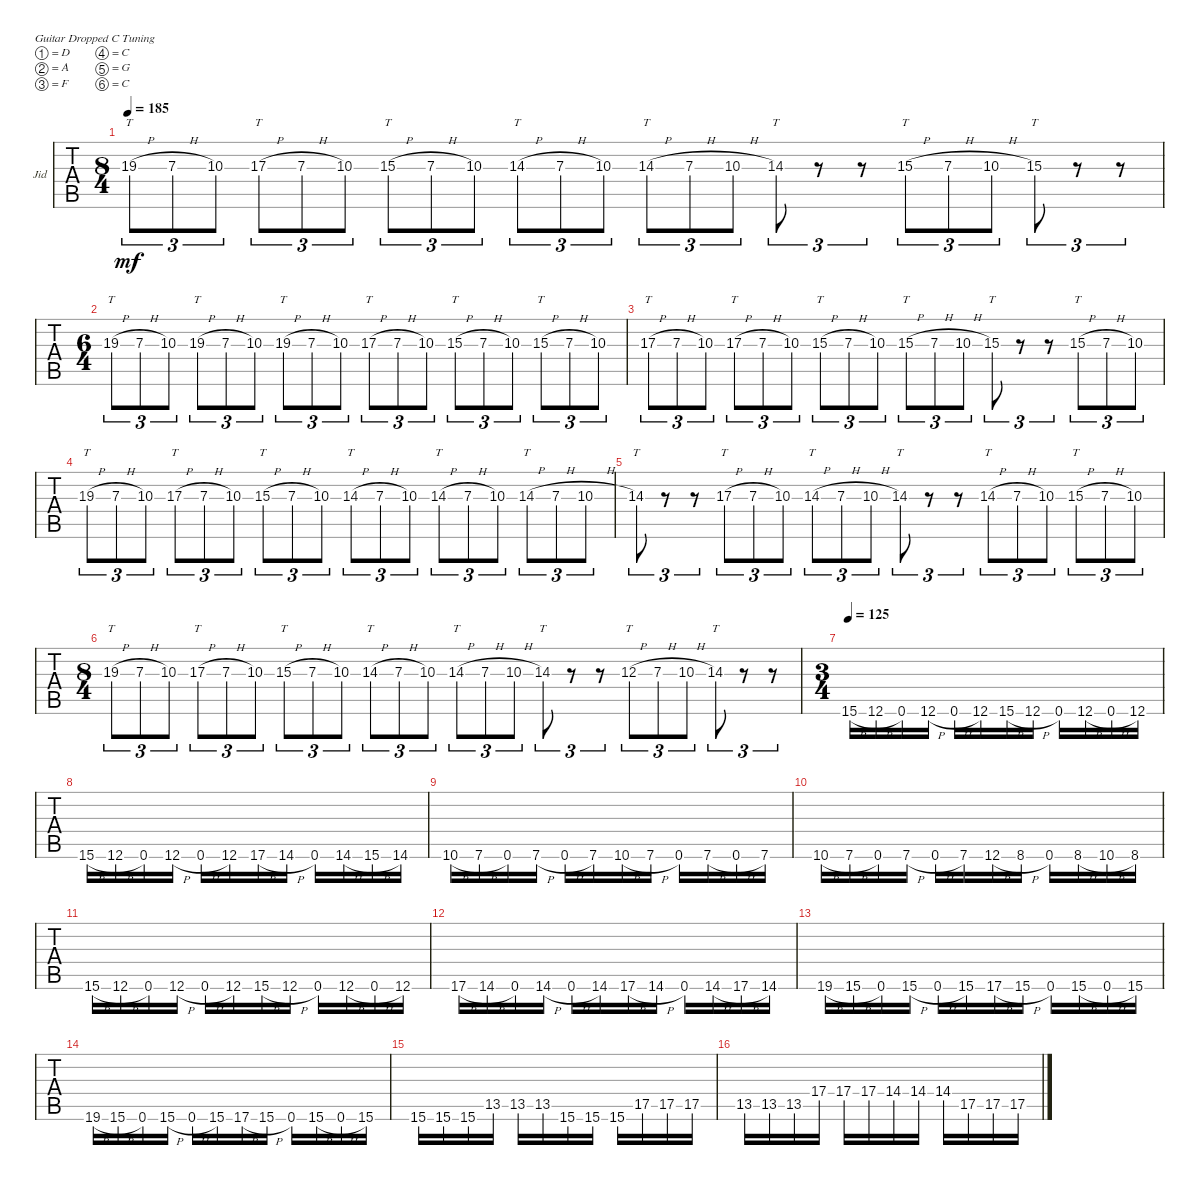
\defaultSystemsLayout 4
\bracketExtendMode groupsimilarinstruments
\firstSystemTrackNameOrientation horizontal
\otherSystemsTrackNameOrientation horizontal
\track ("Jid" "Jid") {instrument distortionguitar}
\staff {tabs}
\tuning (D4 A3 F3 C3 G2 C2)
\ts (8 4)
\tempo 185
\clef g2
\ks c
19.3{h}.8{tt tu (3 2) dy mf} 7.3{h}.8{tu (3 2)} 10.3.8{tu (3 2)} 17.3{h}.8{tt tu (3 2)} 7.3{h}.8{tu (3 2)} 10.3.8{tu (3 2)} 15.3{h}.8{tt tu (3 2)} 7.3{h}.8{tu (3 2)} 10.3.8{tu (3 2)} 14.3{h}.8{tt tu (3 2)} 7.3{h}.8{tu (3 2)} 10.3.8{tu (3 2)} 14.3{h}.8{tt tu (3 2)} 7.3{h}.8{tu (3 2)} 10.3{h}.8{tu (3 2)} 14.3.8{tt tu (3 2)} r.8{tu (3 2)} r.8{tu (3 2)} 15.3{h}.8{tt tu (3 2)} 7.3{h}.8{tu (3 2)} 10.3{h}.8{tu (3 2)} 15.3.8{tt tu (3 2)} r.8{tu (3 2)} r.8{tu (3 2)} |
\ts (6 4)
19.3{h}.8{tt tu (3 2)} 7.3{h}.8{tu (3 2)} 10.3.8{tu (3 2)} 19.3{h}.8{tt tu (3 2)} 7.3{h}.8{tu (3 2)} 10.3.8{tu (3 2)} 19.3{h}.8{tt tu (3 2)} 7.3{h}.8{tu (3 2)} 10.3.8{tu (3 2)} 17.3{h}.8{tt tu (3 2)} 7.3{h}.8{tu (3 2)} 10.3.8{tu (3 2)} 15.3{h}.8{tt tu (3 2)} 7.3{h}.8{tu (3 2)} 10.3.8{tu (3 2)} 15.3{h}.8{tt tu (3 2)} 7.3{h}.8{tu (3 2)} 10.3.8{tu (3 2)} |
17.3{h}.8{tt tu (3 2)} 7.3{h}.8{tu (3 2)} 10.3.8{tu (3 2)} 17.3{h}.8{tt tu (3 2)} 7.3{h}.8{tu (3 2)} 10.3.8{tu (3 2)} 15.3{h}.8{tt tu (3 2)} 7.3{h}.8{tu (3 2)} 10.3.8{tu (3 2)} 15.3{h}.8{tt tu (3 2)} 7.3{h}.8{tu (3 2)} 10.3{h}.8{tu (3 2)} 15.3.8{tt tu (3 2)} r.8{tu (3 2)} r.8{tu (3 2)} 15.3{h}.8{tt tu (3 2)} 7.3{h}.8{tu (3 2)} 10.3.8{tu (3 2)} |
19.3{h}.8{tt tu (3 2)} 7.3{h}.8{tu (3 2)} 10.3.8{tu (3 2)} 17.3{h}.8{tt tu (3 2)} 7.3{h}.8{tu (3 2)} 10.3.8{tu (3 2)} 15.3{h}.8{tt tu (3 2)} 7.3{h}.8{tu (3 2)} 10.3.8{tu (3 2)} 14.3{h}.8{tt tu (3 2)} 7.3{h}.8{tu (3 2)} 10.3.8{tu (3 2)} 14.3{h}.8{tt tu (3 2)} 7.3{h}.8{tu (3 2)} 10.3.8{tu (3 2)} 14.3{h}.8{tt tu (3 2)} 7.3{h}.8{tu (3 2)} 10.3{h}.8{tu (3 2)} |
14.3.8{tt tu (3 2)} r.8{tu (3 2)} r.8{tu (3 2)} 17.3{h}.8{tt tu (3 2)} 7.3{h}.8{tu (3 2)} 10.3.8{tu (3 2)} 14.3{h}.8{tt tu (3 2)} 7.3{h}.8{tu (3 2)} 10.3{h}.8{tu (3 2)} 14.3.8{tt tu (3 2)} r.8{tu (3 2)} r.8{tu (3 2)} 14.3{h}.8{tt tu (3 2)} 7.3{h}.8{tu (3 2)} 10.3.8{tu (3 2)} 15.3{h}.8{tt tu (3 2)} 7.3{h}.8{tu (3 2)} 10.3.8{tu (3 2)} |
\ts (8 4)
19.3{h}.8{tt tu (3 2)} 7.3{h}.8{tu (3 2)} 10.3.8{tu (3 2)} 17.3{h}.8{tt tu (3 2)} 7.3{h}.8{tu (3 2)} 10.3.8{tu (3 2)} 15.3{h}.8{tt tu (3 2)} 7.3{h}.8{tu (3 2)} 10.3.8{tu (3 2)} 14.3{h}.8{tt tu (3 2)} 7.3{h}.8{tu (3 2)} 10.3.8{tu (3 2)} 14.3{h}.8{tt tu (3 2)} 7.3{h}.8{tu (3 2)} 10.3{h}.8{tu (3 2)} 14.3.8{tt tu (3 2)} r.8{tu (3 2)} r.8{tu (3 2)} 12.3{h}.8{tt tu (3 2)} 7.3{h}.8{tu (3 2)} 10.3{h}.8{tu (3 2)} 14.3.8{tt tu (3 2)} r.8{tu (3 2)} r.8{tu (3 2)} |
\ts (3 4)
\tempo 125
15.6{h}.16 12.6{h}.16 0.6.16 12.6{h}.16 0.6{h}.16 12.6.16 15.6{h}.16 12.6{h}.16 0.6.16 12.6{h}.16 0.6{h}.16 12.6.16 |
15.6{h}.16 12.6{h}.16 0.6.16 12.6{h}.16 0.6{h}.16 12.6.16 17.6{h}.16 14.6{h}.16 0.6.16 14.6{h}.16 15.6{h}.16 14.6.16 |
10.6{h}.16 7.6{h}.16 0.6.16 7.6{h}.16 0.6{h}.16 7.6.16 10.6{h}.16 7.6{h}.16 0.6.16 7.6{h}.16 0.6{h}.16 7.6.16 |
10.6{h}.16 7.6{h}.16 0.6.16 7.6{h}.16 0.6{h}.16 7.6.16 12.6{h}.16 8.6{h}.16 0.6.16 8.6{h}.16 10.6{h}.16 8.6.16 |
15.6{h}.16 12.6{h}.16 0.6.16 12.6{h}.16 0.6{h}.16 12.6.16 15.6{h}.16 12.6{h}.16 0.6.16 12.6{h}.16 0.6{h}.16 12.6.16 |
17.6{h}.16 14.6{h}.16 0.6.16 14.6{h}.16 0.6{h}.16 14.6.16 17.6{h}.16 14.6{h}.16 0.6.16 14.6{h}.16 17.6{h}.16 14.6.16 |
19.6{h}.16 15.6{h}.16 0.6.16 15.6{h}.16 0.6{h}.16 15.6.16 17.6{h}.16 15.6{h}.16 0.6.16 15.6{h}.16 0.6{h}.16 15.6.16 |
19.6{h}.16 15.6{h}.16 0.6.16 15.6{h}.16 0.6{h}.16 15.6.16 17.6{h}.16 15.6{h}.16 0.6.16 15.6{h}.16 0.6{h}.16 15.6.16 |
15.6.16 15.6.16 15.6.16 13.5.16 13.5.16 13.5.16 15.6.16 15.6.16 15.6.16 17.5.16 17.5.16 17.5.16 |
13.5.16 13.5.16 13.5.16 17.4.16 17.4.16 17.4.16 14.4.16 14.4.16 14.4.16 17.5.16 17.5.16 17.5.16
